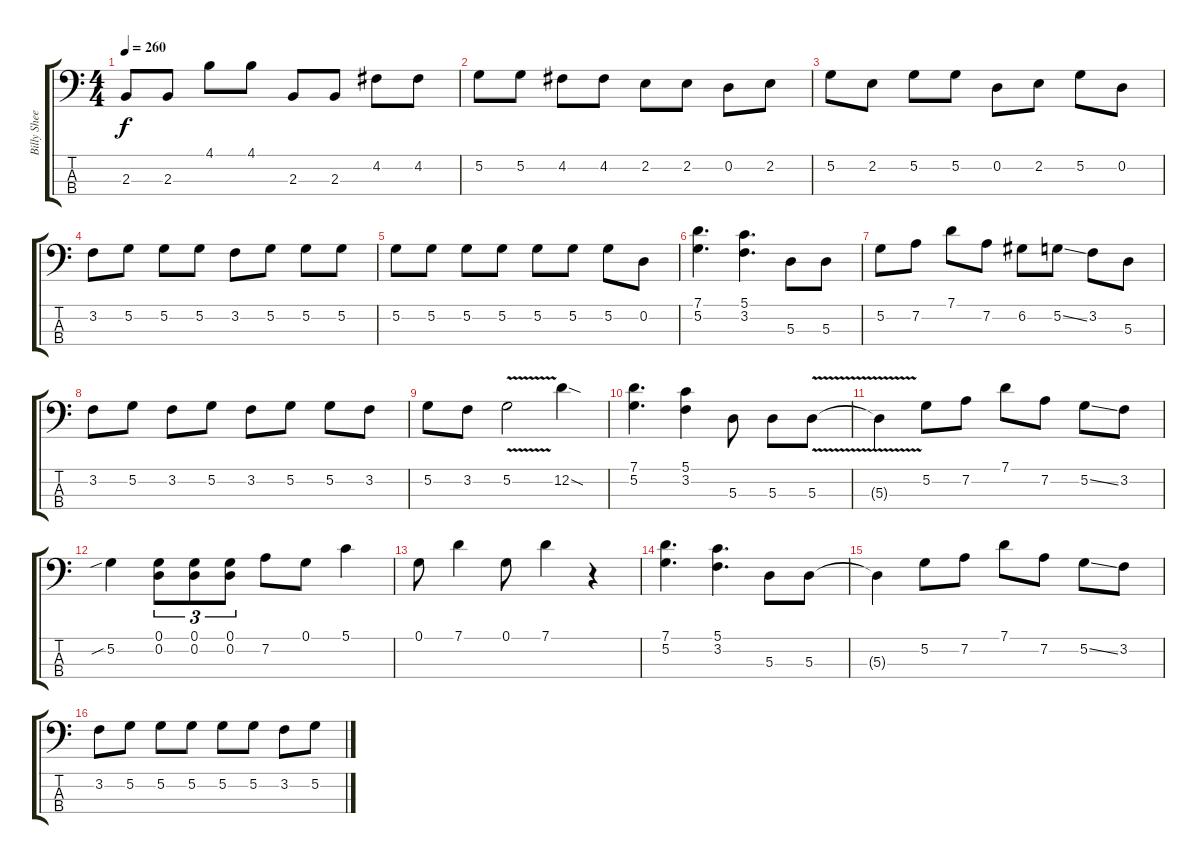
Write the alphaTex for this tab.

\track ("Billy Sheehan" "Billy Shee") {instrument electricbassfinger}
\staff {score tabs}
\tuning (G2 D2 A1 E1) {hide}
\ts (4 4)
\tempo 260
\clef f4
\ks c
2.3.8{dy f} 2.3.8 4.1.8 4.1.8 2.3.8 2.3.8 4.2.8 4.2.8 |
5.2.8 5.2.8 4.2.8 4.2.8 2.2.8 2.2.8 0.2.8 2.2.8 |
5.2.8 2.2.8 5.2.8 5.2.8 0.2.8 2.2.8 5.2.8 0.2.8 |
3.2.8 5.2.8 5.2.8 5.2.8 3.2.8 5.2.8 5.2.8 5.2.8 |
5.2.8 5.2.8 5.2.8 5.2.8 5.2.8 5.2.8 5.2.8 0.2.8 |
(7.1 5.2).4{d} (5.1 3.2).4{d} 5.3.8 5.3.8 |
5.2.8 7.2.8 7.1.8 7.2.8 6.2.8 5.2{ss}.8 3.2.8 5.3.8 |
3.2.8 5.2.8 3.2.8 5.2.8 3.2.8 5.2.8 5.2.8 3.2.8 |
5.2.8 3.2.8 5.2{v}.2 12.2{sod}.4 |
(7.1 5.2).4{d} (5.1 3.2).4 5.3.8 5.3.8 5.3{v}.8 |
5.3{t}.4 5.2.8 7.2.8 7.1.8 7.2.8 5.2{ss}.8 3.2.8 |
5.2{sib}.4 (0.1 0.2).8{tu (3 2)} (0.1 0.2).8{tu (3 2)} (0.1 0.2).8{tu (3 2)} 7.2.8 0.1.8 5.1.4 |
0.1.8 7.1.4 0.1.8 7.1.4 r.4 |
(7.1 5.2).4{d} (5.1 3.2).4{d} 5.3.8 5.3.8 |
5.3{t}.4 5.2.8 7.2.8 7.1.8 7.2.8 5.2{ss}.8 3.2.8 |
3.2.8 5.2.8 5.2.8 5.2.8 5.2.8 5.2.8 3.2.8 5.2.8
